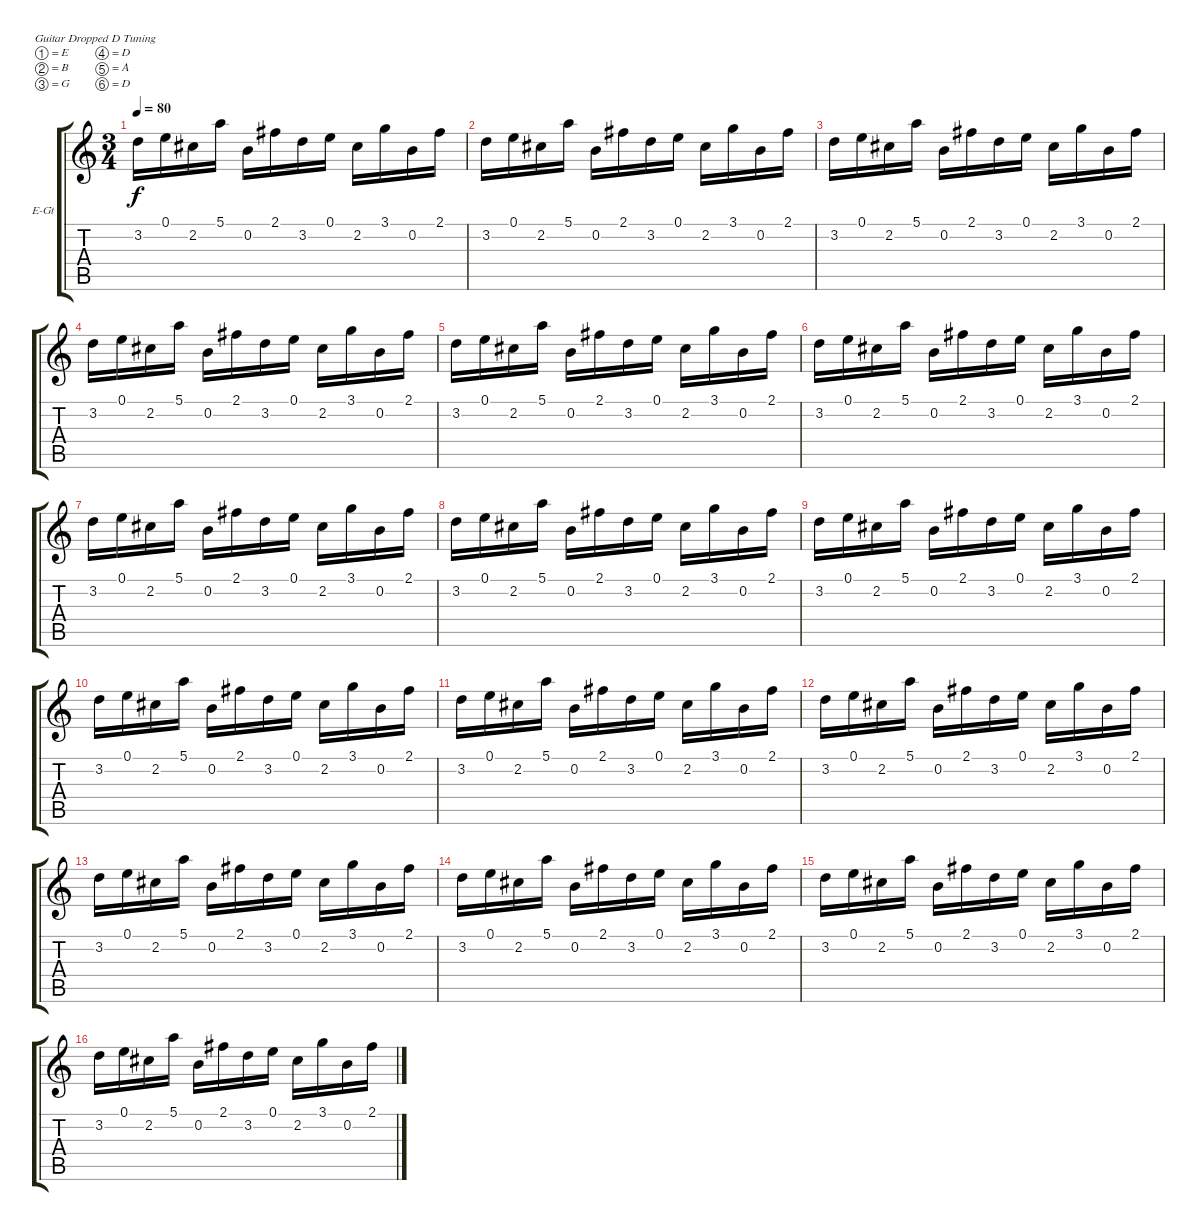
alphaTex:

\bracketExtendMode groupsimilarinstruments
\firstSystemTrackNameOrientation horizontal
\otherSystemsTrackNameOrientation horizontal
\track ("Ритм" "E-Gt") {instrument electricguitarclean}
\staff {score tabs}
\tuning (E4 B3 G3 D3 A2 D2)
\ts (3 4)
\tempo 80
\clef g2
\ks c
3.2.16{dy f} 0.1.16 2.2.16 5.1.16 0.2.16 2.1.16 3.2.16 0.1.16 2.2.16 3.1.16 0.2.16 2.1.16 |
3.2.16 0.1.16 2.2.16 5.1.16 0.2.16 2.1.16 3.2.16 0.1.16 2.2.16 3.1.16 0.2.16 2.1.16 |
3.2.16 0.1.16 2.2.16 5.1.16 0.2.16 2.1.16 3.2.16 0.1.16 2.2.16 3.1.16 0.2.16 2.1.16 |
3.2.16 0.1.16 2.2.16 5.1.16 0.2.16 2.1.16 3.2.16 0.1.16 2.2.16 3.1.16 0.2.16 2.1.16 |
3.2.16 0.1.16 2.2.16 5.1.16 0.2.16 2.1.16 3.2.16 0.1.16 2.2.16 3.1.16 0.2.16 2.1.16 |
3.2.16 0.1.16 2.2.16 5.1.16 0.2.16 2.1.16 3.2.16 0.1.16 2.2.16 3.1.16 0.2.16 2.1.16 |
3.2.16 0.1.16 2.2.16 5.1.16 0.2.16 2.1.16 3.2.16 0.1.16 2.2.16 3.1.16 0.2.16 2.1.16 |
3.2.16 0.1.16 2.2.16 5.1.16 0.2.16 2.1.16 3.2.16 0.1.16 2.2.16 3.1.16 0.2.16 2.1.16 |
3.2.16 0.1.16 2.2.16 5.1.16 0.2.16 2.1.16 3.2.16 0.1.16 2.2.16 3.1.16 0.2.16 2.1.16 |
3.2.16 0.1.16 2.2.16 5.1.16 0.2.16 2.1.16 3.2.16 0.1.16 2.2.16 3.1.16 0.2.16 2.1.16 |
3.2.16 0.1.16 2.2.16 5.1.16 0.2.16 2.1.16 3.2.16 0.1.16 2.2.16 3.1.16 0.2.16 2.1.16 |
3.2.16 0.1.16 2.2.16 5.1.16 0.2.16 2.1.16 3.2.16 0.1.16 2.2.16 3.1.16 0.2.16 2.1.16 |
3.2.16 0.1.16 2.2.16 5.1.16 0.2.16 2.1.16 3.2.16 0.1.16 2.2.16 3.1.16 0.2.16 2.1.16 |
3.2.16 0.1.16 2.2.16 5.1.16 0.2.16 2.1.16 3.2.16 0.1.16 2.2.16 3.1.16 0.2.16 2.1.16 |
3.2.16 0.1.16 2.2.16 5.1.16 0.2.16 2.1.16 3.2.16 0.1.16 2.2.16 3.1.16 0.2.16 2.1.16 |
3.2.16 0.1.16 2.2.16 5.1.16 0.2.16 2.1.16 3.2.16 0.1.16 2.2.16 3.1.16 0.2.16 2.1.16
